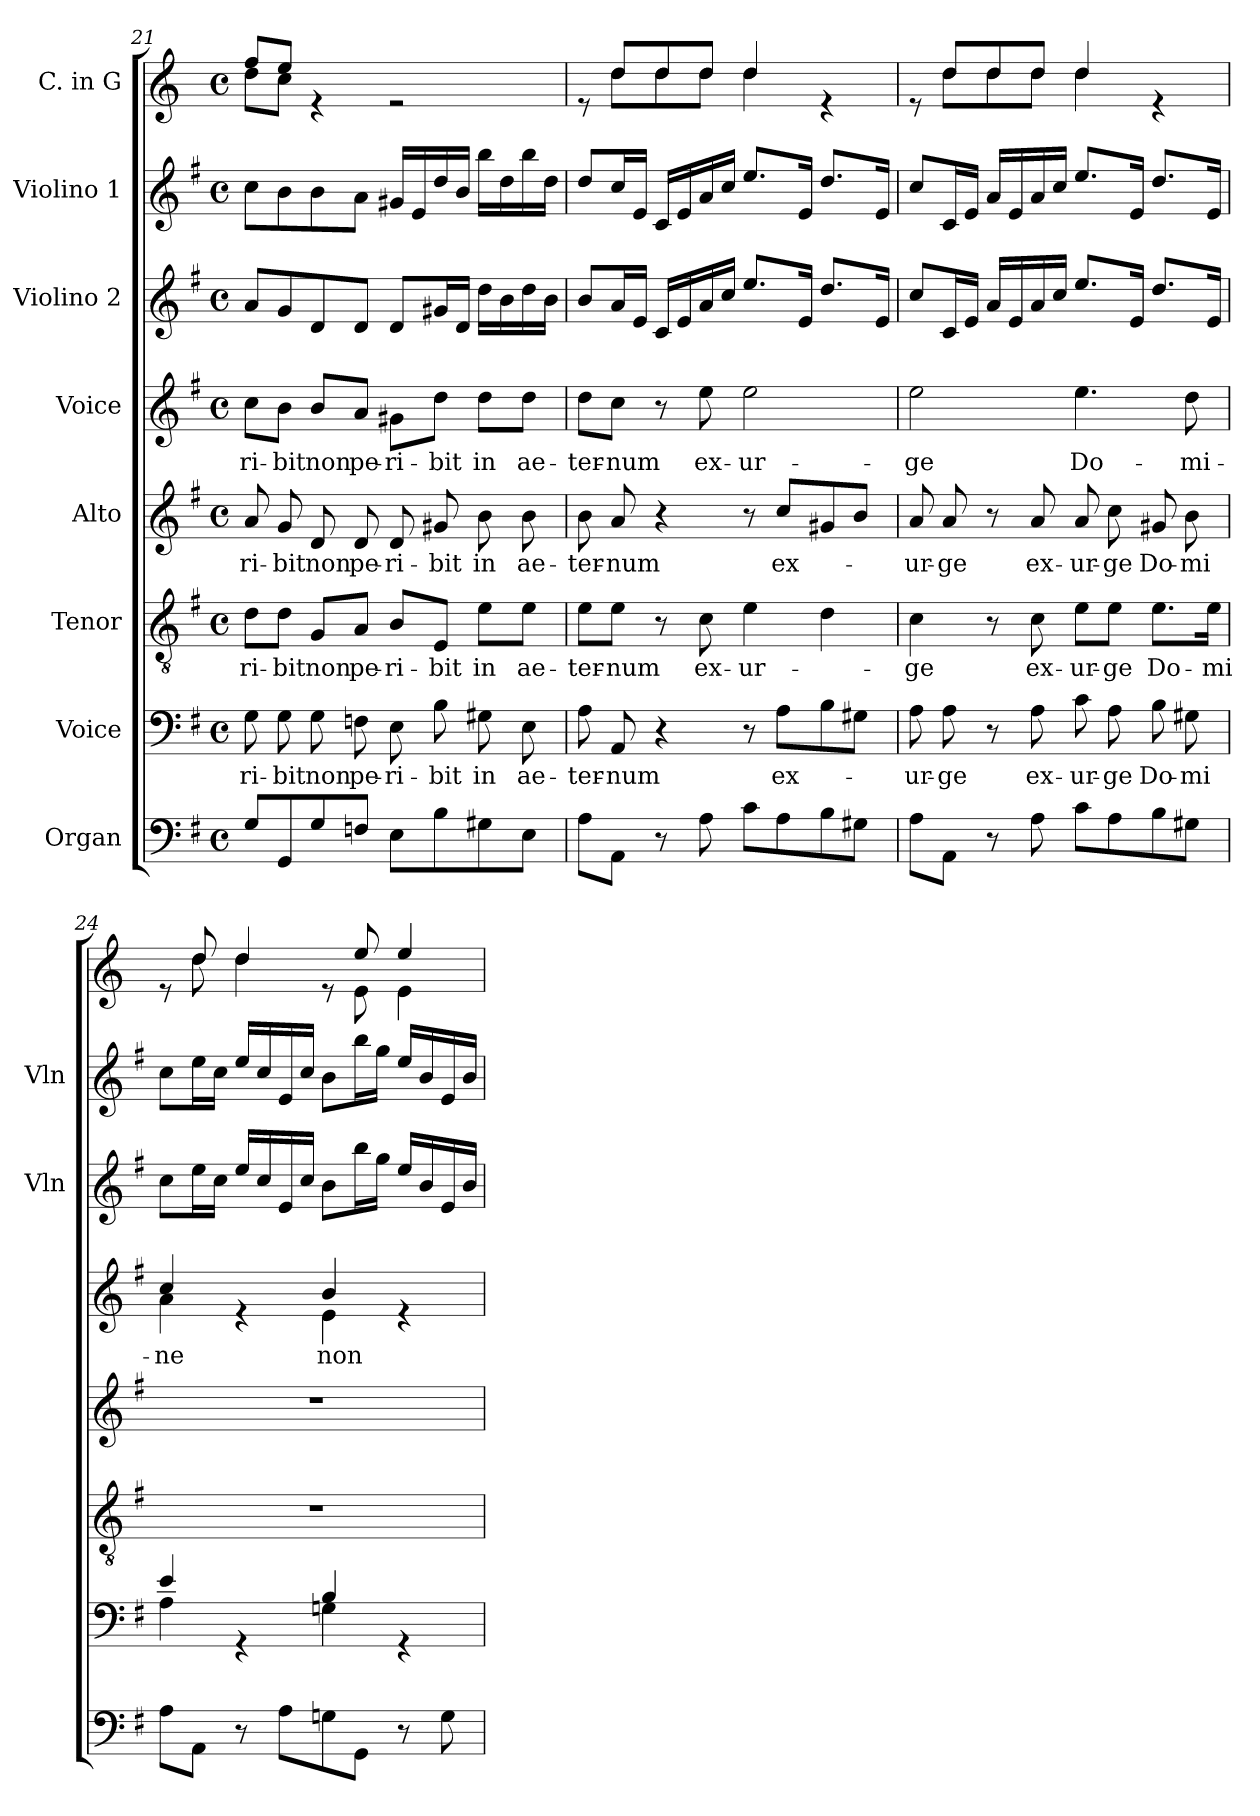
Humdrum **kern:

**kern	**kern	**text	**kern	**text	**kern	**text	**kern	**text	**kern	**kern	**kern
*part8	*part7	*part7	*part6	*part6	*part5	*part5	*part4	*part4	*part3	*part2	*part1
*staff8	*staff7	*staff7	*staff6	*staff6	*staff5	*staff5	*staff4	*staff4	*staff3	*staff2	*staff1
*I"Organ	*I"Voice	*	*I"Tenor	*	*I"Alto	*	*I"Voice	*	*I"Violino 2	*I"Violino 1	*I"C. in G
*	*	*	*	*	*	*	*	*	*I'Vln	*I'Vln	*
!!LO:LB:g=z
*clefF4	*clefF4	*	*clefGv2	*	*clefG2	*	*clefG2	*	*clefG2	*clefG2	*clefG2
*	*	*	*	*	*	*	*	*	*	*	*ITrd3c5
*k[f#]	*k[f#]	*	*k[f#]	*	*k[f#]	*	*k[f#]	*	*k[f#]	*k[f#]	*k[f#]
*M4/4	*M4/4	*	*M4/4	*	*M4/4	*	*M4/4	*	*M4/4	*M4/4	*M4/4
*met(c)	*met(c)	*	*met(c)	*	*met(c)	*	*met(c)	*	*met(c)	*met(c)	*met(c)
=21	=21	=21	=21	=21	=21	=21	=21	=21	=21	=21	=21
!	!	!LO:LY:b	!	!LO:LY:b	!	!LO:LY:b	!	!LO:LY:b	!	!	!
*	*	*	*	*	*	*	*	*	*	*	*^
8G/L	8G\	ri-	8d\L	ri-	8a/	ri-	8cc\L	-ri-	8a/L	8cc\L	8cc/L	8a\L
!	!	!LO:LY:b	!	!LO:LY:b	!	!LO:LY:b	!	!LO:LY:b	!	!	!	!
8GG/	8G\	-bit	8d\J	-bit	8g/	-bit	8b\J	-bit	8g/	8b\	8b/J	8g\J
!	!	!LO:LY:b	!	!LO:LY:b	!	!LO:LY:b	!	!LO:LY:b	!	!	!	!
8G/	8G\	non	8G/L	non	8d/	non	8b/L	non	8d/	8b\	4re	2.ryy
!	!	!LO:LY:b	!	!LO:LY:b	!	!LO:LY:b	!	!LO:LY:b	!	!	!	!
8Fn/J	8Fn\	pe-	8A/J	pe-	8d/	pe-	8a/J	pe-	8d/J	8a\J	.	.
!	!	!LO:LY:b	!	!LO:LY:b	!	!LO:LY:b	!	!LO:LY:b	!	!	!	!
8E\L	8E\	-ri-	8B/L	-ri-	8d/	-ri-	8g#X\L	-ri-	8d/L	16g#X/LL	2re	.
.	.	.	.	.	.	.	.	.	.	16e/	.	.
!	!	!LO:LY:b	!	!LO:LY:b	!	!LO:LY:b	!	!LO:LY:b	!	!	!	!
8B\	8B\	-bit	8E/J	-bit	8g#X/	-bit	8dd\J	-bit	16g#X/L	16dd/	.	.
.	.	.	.	.	.	.	.	.	16d/JJ	16b/JJ	.	.
!	!	!LO:LY:b	!	!LO:LY:b	!	!LO:LY:b	!	!LO:LY:b	!	!	!	!
8G#X\	8G#X\	in	8e\L	in	8b\	in	8dd\L	in	16dd\LL	16bb\LL	.	.
.	.	.	.	.	.	.	.	.	16b\	16dd\	.	.
!	!	!LO:LY:b	!	!LO:LY:b	!	!LO:LY:b	!	!LO:LY:b	!	!	!	!
8E\J	8E\	ae-	8e\J	ae-	8b\	ae-	8dd\J	ae-	16dd\	16bb\	.	.
.	.	.	.	.	.	.	.	.	16b\JJ	16dd\JJ	.	.
=22	=22	=22	=22	=22	=22	=22	=22	=22	=22	=22	=22	=22
!	!	!LO:LY:b	!	!LO:LY:b	!	!LO:LY:b	!	!LO:LY:b	!	!	!	!
8A\L	8A\	-ter-	8e\L	-ter-	8b\	-ter-	8dd\L	-ter-	8b/L	8dd/L	8re	8ryy
!	!	!LO:LY:b	!	!LO:LY:b	!	!LO:LY:b	!	!LO:LY:b	!	!	!	!
8AA\J	8AA/	-num	8e\J	-num	8a/	-num	8cc\J	-num	16a/L	16cc/L	8a/L	8a\L
.	.	.	.	.	.	.	.	.	16e/JJ	16e/JJ	.	.
8r	4r	.	8r	.	4r	.	8r	.	16c/LL	16c/LL	8a/	8a\
.	.	.	.	.	.	.	.	.	16e/	16e/	.	.
!	!	!	!	!LO:LY:b	!	!	!	!LO:LY:b	!	!	!	!
8A\	.	.	8c\	ex-	.	.	8ee\	ex-	16a/	16a/	8a/J	8a\J
.	.	.	.	.	.	.	.	.	16cc/JJ	16cc/JJ	.	.
!	!	!	!	!LO:LY:b	!	!	!	!LO:LY:b	!	!	!	!
8c\L	8r	.	4e\	-ur-	8r	.	2ee\	-ur-	8.ee/L	8.ee/L	4a/	4a\
!	!	!LO:LY:b	!	!	!	!LO:LY:b	!	!	!	!	!	!
8A\	8A\L	ex-	.	.	8cc/L	ex-	.	.	.	.	.	.
.	.	.	.	.	.	.	.	.	16e/Jk	16e/Jk	.	.
8B\	8B\	.	4d\	.	8g#X/	.	.	.	8.dd/L	8.dd/L	4re	4ryy
8G#X\J	8G#X\J	.	.	.	8b/J	.	.	.	.	.	.	.
.	.	.	.	.	.	.	.	.	16e/Jk	16e/Jk	.	.
=23	=23	=23	=23	=23	=23	=23	=23	=23	=23	=23	=23	=23
!	!	!LO:LY:b	!	!LO:LY:b	!	!LO:LY:b	!	!LO:LY:b	!	!	!	!
8A\L	8A\	-ur-	4c\	-ge	8a/	-ur-	2ee\	-ge	8cc/L	8cc/L	8re	8ryy
!	!	!LO:LY:b	!	!	!	!LO:LY:b	!	!	!	!	!	!
8AA\J	8A\	-ge	.	.	8a/	-ge	.	.	16c/L	16c/L	8a/L	8a\L
.	.	.	.	.	.	.	.	.	16e/JJ	16e/JJ	.	.
8r	8r	.	8r	.	8r	.	.	.	16a/LL	16a/LL	8a/	8a\
.	.	.	.	.	.	.	.	.	16e/	16e/	.	.
!	!	!LO:LY:b	!	!LO:LY:b	!	!LO:LY:b	!	!	!	!	!	!
8A\	8A\	ex-	8c\	ex-	8a/	ex-	.	.	16a/	16a/	8a/J	8a\J
.	.	.	.	.	.	.	.	.	16cc/JJ	16cc/JJ	.	.
!	!	!LO:LY:b	!	!LO:LY:b	!	!LO:LY:b	!	!LO:LY:b	!	!	!	!
8c\L	8c\	-ur-	8e\L	-ur-	8a/	-ur-	4.ee\	Do-	8.ee/L	8.ee/L	4a/	4a\
!	!	!LO:LY:b	!	!LO:LY:b	!	!LO:LY:b	!	!	!	!	!	!
8A\	8A\	-ge	8e\J	-ge	8cc\	-ge	.	.	.	.	.	.
.	.	.	.	.	.	.	.	.	16e/Jk	16e/Jk	.	.
!	!	!LO:LY:b	!	!LO:LY:b	!	!LO:LY:b	!	!	!	!	!	!
8B\	8B\	Do-	8.e\L	Do-	8g#X/	Do-	.	.	8.dd/L	8.dd/L	4re	4ryy
!	!	!LO:LY:b	!	!	!	!LO:LY:b	!	!LO:LY:b	!	!	!	!
8G#X\J	8G#X\	-mi	.	.	8b\	-mi	8dd\	-mi-	.	.	.	.
!	!	!	!	!LO:LY:b	!	!	!	!	!	!	!	!
.	.	.	16e\Jk	-mi	.	.	.	.	16e/Jk	16e/Jk	.	.
!!LO:PB:g=z	!!
=24	=24	=24	=24	=24	=24	=24	=24	=24	=24	=24	=24	=24
*	*^	*	*	*	*	*	*	*	*	*	*	*
!	!	!	!	!	!	!	!	!	!LO:LY:b	!	!	!	!
*	*	*	*	*	*	*	*	*^	*	*	*	*	*
8A\L	4e/	4A\	.	1r	.	1r	.	4cc/	4a\	-ne	8cc\L	8cc\L	8re	8ryy
8AA\J	.	.	.	.	.	.	.	.	.	.	16ee\L	16ee\L	8a/	8a\
.	.	.	.	.	.	.	.	.	.	.	16cc\JJ	16cc\JJ	.	.
8r	4rGG	4ryy	.	.	.	.	.	4re	4ryy	.	16ee/LL	16ee/LL	4a/	4a\
.	.	.	.	.	.	.	.	.	.	.	16cc/	16cc/	.	.
8A\L	.	.	.	.	.	.	.	.	.	.	16e/	16e/	.	.
.	.	.	.	.	.	.	.	.	.	.	16cc/JJ	16cc/JJ	.	.
!	!	!	!	!	!	!	!	!	!	!LO:LY:b	!	!	!	!
8Gn\	4B/	4Gn\	.	.	.	.	.	4b/	4e\	non	8b\L	8b\L	8re	8ryy
8GG\J	.	.	.	.	.	.	.	.	.	.	16bb\L	16bb\L	8b/	8B\
.	.	.	.	.	.	.	.	.	.	.	16gg\JJ	16gg\JJ	.	.
8r	4rGG	4ryy	.	.	.	.	.	4re	4ryy	.	16ee/LL	16ee/LL	4b/	4B\
.	.	.	.	.	.	.	.	.	.	.	16b/	16b/	.	.
8G\	.	.	.	.	.	.	.	.	.	.	16e/	16e/	.	.
.	.	.	.	.	.	.	.	.	.	.	16b/JJ	16b/JJ	.	.
*	*v	*v	*	*	*	*	*	*v	*v	*	*	*	*v	*v
=	=	=	=	=	=	=	=	=	=	=	=
*-	*-	*-	*-	*-	*-	*-	*-	*-	*-	*-	*-
